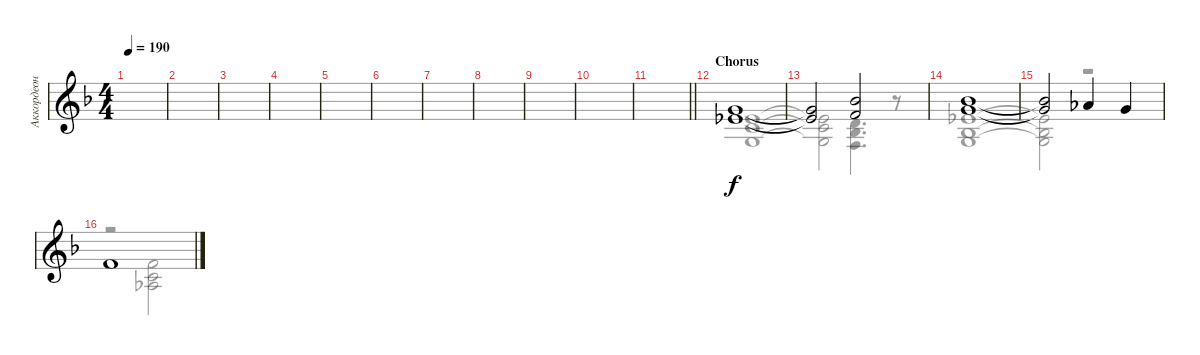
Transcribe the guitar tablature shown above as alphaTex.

\track ("Аккордеон" "Аккордеон") {instrument accordion}
\staff {score}
\tuning (E4 B3 G3 D3 A2 E2) {hide}
\voice
\ts (4 4)
\tempo 190
\clef g2
\ks dminor
|
|
|
|
|
|
|
|
|
|
\barLineRight lightlight
|
\section ("" "Chorus")
(3.1 4.2).1 |
(3.1{t} 4.2{t}).2 (6.1 6.2).2 |
(6.1 8.2).1 |
(6.1{t} 8.2{t}).2 4.1.4 3.1.4 |
1.1.1
\voice
\clef g2
\ottava regular
\simile none
\ks dminor
|
|
|
|
|
|
|
|
|
|
\barLineRight lightlight
|
(13.4 15.5 15.6).1 |
(13.4{t} 15.5{t} 15.6{t}).2 (12.4 13.5 13.6).4{d} r.8 |
(13.4 13.5 15.6).1 |
(13.4{t} 13.5{t} 15.6{t}).2 r.2 |
r.2 (15.4 15.5 16.6).2
